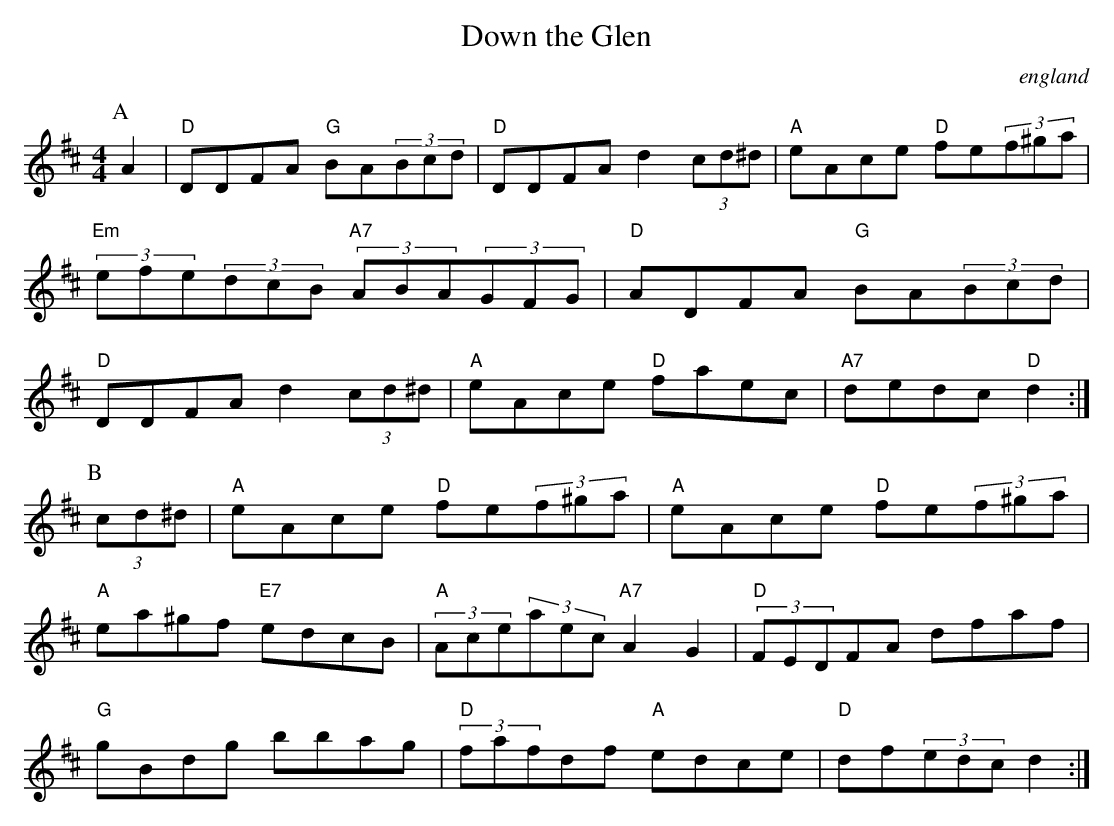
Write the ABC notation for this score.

X:1
T:Down the Glen
O:england
M:4/4
L:1/8
K:D
P:A
A2|"D"DDFA "G"BA(3Bcd|"D"DDFA d2(3cd^d|"A"eAce "D"fe(3f^ga|
"Em"(3efe(3dcB "A7"(3ABA(3GFG|"D"ADFA "G"BA(3Bcd|
"D"DDFA d2(3cd^d|"A"eAce "D"faec|"A7"dedc "D"d2:|
P:B
(3cd^d|"A"eAce "D"fe(3f^ga|"A"eAce "D"fe(3f^ga|
"A"ea^gf "E7"edcB|"A"(3Ace(3aec "A7"A2G2|"D"(3FEDFA dfaf|
"G"gBdg bbag|"D"(3fafdf "A"edce|"D"df(3edc d2:|
